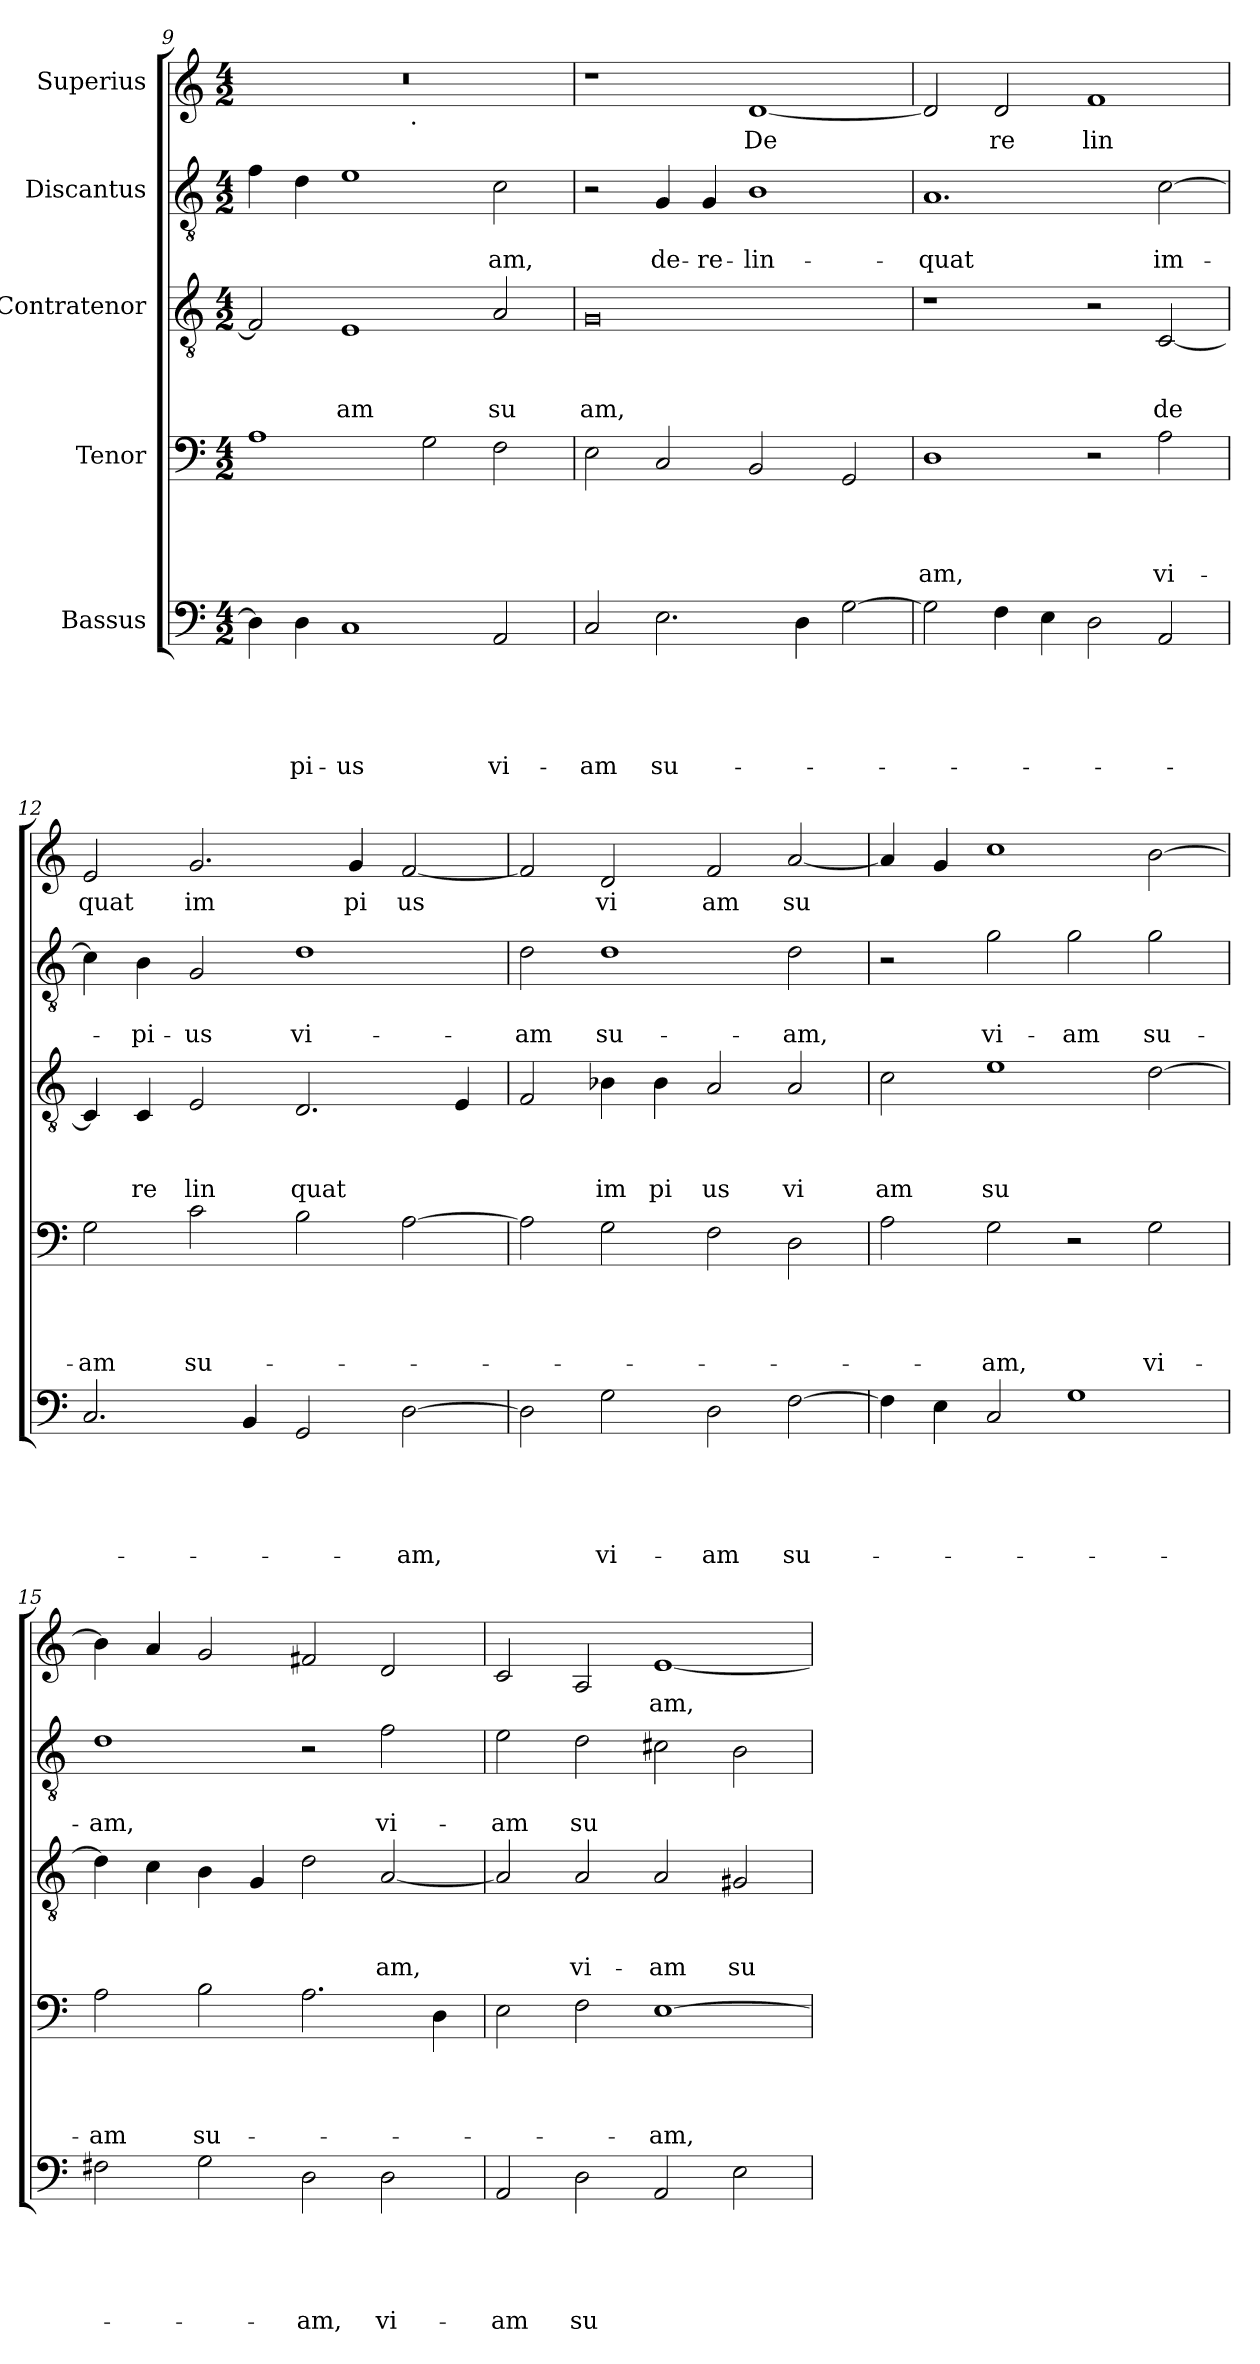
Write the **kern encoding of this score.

**kern	**text	**text	**text	**text	**text	**kern	**text	**text	**text	**text	**kern	**text	**text	**text	**kern	**text	**text	**kern	**text
*part5	*part5	*part5	*part5	*part5	*part5	*part4	*part4	*part4	*part4	*part4	*part3	*part3	*part3	*part3	*part2	*part2	*part2	*part1	*part1
*staff5	*staff5	*staff5	*staff5	*staff5	*staff5	*staff4	*staff4	*staff4	*staff4	*staff4	*staff3	*staff3	*staff3	*staff3	*staff2	*staff2	*staff2	*staff1	*staff1
*I"Bassus	*	*	*	*	*	*I"Tenor	*	*	*	*	*I"Contratenor	*	*	*	*I"Discantus	*	*	*I"Superius	*
*clefF4	*	*	*	*	*	*clefF4	*	*	*	*	*clefGv2	*	*	*	*clefGv2	*	*	*clefG2	*
*k[]	*	*	*	*	*	*k[]	*	*	*	*	*k[]	*	*	*	*k[]	*	*	*k[]	*
*C:	*	*	*	*	*	*C:	*	*	*	*	*C:	*	*	*	*C:	*	*	*C:	*
*M4/2	*	*	*	*	*	*M4/2	*	*	*	*	*M4/2	*	*	*	*M4/2	*	*	*M4/2	*
=9	=9	=9	=9	=9	=9	=9	=9	=9	=9	=9	=9	=9	=9	=9	=9	=9	=9	=9	=9
*	*	*	*	*	*	*	*	*	*	*	*	*	*	*	*	*	*	*^	*
4D\]	.	.	.	.	.	1A	.	.	.	.	2F/]	.	.	.	4f\	.	.	0r	2ryy	.
!	!	!	!	!	!LO:LY:b	!	!	!	!	!	!	!	!	!	!	!	!	!	!	!
4D\	.	.	.	.	-pi-	.	.	.	.	.	.	.	.	.	4d\	.	.	.	.	.
!	!	!	!	!	!LO:LY:b	!	!	!	!	!	!	!	!	!LO:LY:b	!	!	!	!	!	!
1C	.	.	.	.	-us	.	.	.	.	.	1E	.	.	am	1e	.	.	.	4...ryy	.
!	!	!	!	!	!	!	!	!	!	!	!	!	!	!	!	!	!	!	!LO:TX:b:t=.	!
.	.	.	.	.	.	.	.	.	.	.	.	.	.	.	.	.	.	.	1ryy	.
.	.	.	.	.	.	2G\	.	.	.	.	.	.	.	.	.	.	.	.	.	.
!	!	!	!	!	!LO:LY:b	!	!	!	!	!	!	!	!	!LO:LY:b	!	!	!LO:LY:b	!	!	!
2AA/	.	.	.	.	vi-	2F\	.	.	.	.	2A/	.	.	su	2c\	.	-am,	.	.	.
.	.	.	.	.	.	.	.	.	.	.	.	.	.	.	.	.	.	.	32ryy	.
=10	=10	=10	=10	=10	=10	=10	=10	=10	=10	=10	=10	=10	=10	=10	=10	=10	=10	=10	=10	=10
!	!	!	!	!	!LO:LY:b	!	!	!	!	!	!	!	!	!LO:LY:b	!	!	!	!	!	!
*	*	*	*	*	*	*	*	*	*	*	*	*	*	*	*	*	*	*v	*v	*
2C/	.	.	.	.	-am	2E\	.	.	.	.	0G	.	.	am,	2r	.	.	1r	.
!	!	!	!	!	!LO:LY:b	!	!	!	!	!	!	!	!	!	!	!	!LO:LY:b	!	!
2.E\	.	.	.	.	su-	2C/	.	.	.	.	.	.	.	.	4G/	.	de-	.	.
!	!	!	!	!	!	!	!	!	!	!	!	!	!	!	!	!	!LO:LY:b	!	!
.	.	.	.	.	.	.	.	.	.	.	.	.	.	.	4G/	.	-re-	.	.
!	!	!	!	!	!	!	!	!	!	!	!	!	!	!	!	!	!LO:LY:b	!	!LO:LY:b
.	.	.	.	.	.	2BB/	.	.	.	.	.	.	.	.	1B	.	-lin-	[<1d	De
4D\	.	.	.	.	.	.	.	.	.	.	.	.	.	.	.	.	.	.	.
[>2G\	.	.	.	.	.	2GG/	.	.	.	.	.	.	.	.	.	.	.	.	.
=11	=11	=11	=11	=11	=11	=11	=11	=11	=11	=11	=11	=11	=11	=11	=11	=11	=11	=11	=11
!	!	!	!	!	!	!	!	!	!	!LO:LY:b	!	!	!	!	!	!	!LO:LY:b	!	!
2G\]	.	.	.	.	.	1D	.	.	.	-am,	1r	.	.	.	1.A	.	-quat	2d/]	.
!	!	!	!	!	!	!	!	!	!	!	!	!	!	!	!	!	!	!	!LO:LY:b
4F\	.	.	.	.	.	.	.	.	.	.	.	.	.	.	.	.	.	2d/	re
4E\	.	.	.	.	.	.	.	.	.	.	.	.	.	.	.	.	.	.	.
!	!	!	!	!	!	!	!	!	!	!	!	!	!	!	!	!	!	!	!LO:LY:b
2D\	.	.	.	.	.	2r	.	.	.	.	2r	.	.	.	.	.	.	1f	lin
!	!	!	!	!	!	!	!	!	!	!LO:LY:b	!	!	!	!LO:LY:b	!	!	!LO:LY:b	!	!
2AA/	.	.	.	.	.	2A\	.	.	.	vi-	[<2C/	.	.	de	[>2c\	.	im-	.	.
=12	=12	=12	=12	=12	=12	=12	=12	=12	=12	=12	=12	=12	=12	=12	=12	=12	=12	=12	=12
!	!	!	!	!	!	!	!	!	!	!LO:LY:b	!	!	!	!	!	!	!	!	!LO:LY:b
2.C/	.	.	.	.	.	2G\	.	.	.	-am	4C/]	.	.	.	4c\]	.	.	2e/	quat
!	!	!	!	!	!	!	!	!	!	!	!	!	!	!LO:LY:b	!	!	!LO:LY:b	!	!
.	.	.	.	.	.	.	.	.	.	.	4C/	.	.	re	4B\	.	-pi-	.	.
!	!	!	!	!	!	!	!	!	!	!LO:LY:b	!	!	!	!LO:LY:b	!	!	!LO:LY:b	!	!LO:LY:b
.	.	.	.	.	.	2c\	.	.	.	su-	2E/	.	.	lin	2G/	.	-us	2.g/	im
4BB/	.	.	.	.	.	.	.	.	.	.	.	.	.	.	.	.	.	.	.
!	!	!	!	!	!	!	!	!	!	!	!	!	!	!LO:LY:b	!	!	!LO:LY:b	!	!
2GG/	.	.	.	.	.	2B\	.	.	.	.	2.D/	.	.	quat	1d	.	vi-	.	.
!	!	!	!	!	!	!	!	!	!	!	!	!	!	!	!	!	!	!	!LO:LY:b
.	.	.	.	.	.	.	.	.	.	.	.	.	.	.	.	.	.	4g/	pi
!	!	!	!	!	!LO:LY:b	!	!	!	!	!	!	!	!	!	!	!	!	!	!LO:LY:b
[>2D\	.	.	.	.	-am,	[>2A\	.	.	.	.	.	.	.	.	.	.	.	[<2f/	us
.	.	.	.	.	.	.	.	.	.	.	4E/	.	.	.	.	.	.	.	.
=13	=13	=13	=13	=13	=13	=13	=13	=13	=13	=13	=13	=13	=13	=13	=13	=13	=13	=13	=13
!	!	!	!	!	!	!	!	!	!	!	!	!	!	!	!	!	!LO:LY:b	!	!
2D\]	.	.	.	.	.	2A\]	.	.	.	.	2F/	.	.	.	2d\	.	-am	2f/]	.
!	!	!	!	!	!LO:LY:b	!	!	!	!	!	!	!	!	!LO:LY:b	!	!	!LO:LY:b	!	!LO:LY:b
2G\	.	.	.	.	vi-	2G\	.	.	.	.	4B-X\	.	.	im	1d	.	su-	2d/	vi
!	!	!	!	!	!	!	!	!	!	!	!	!	!	!LO:LY:b	!	!	!	!	!
.	.	.	.	.	.	.	.	.	.	.	4B-\	.	.	pi	.	.	.	.	.
!	!	!	!	!	!LO:LY:b	!	!	!	!	!	!	!	!	!LO:LY:b	!	!	!	!	!LO:LY:b
2D\	.	.	.	.	-am	2F\	.	.	.	.	2A/	.	.	us	.	.	.	2f/	am
!	!	!	!	!	!LO:LY:b	!	!	!	!	!	!	!	!	!LO:LY:b	!	!	!LO:LY:b	!	!LO:LY:b
[>2F\	.	.	.	.	su-	2D\	.	.	.	.	2A/	.	.	vi	2d\	.	-am,	[<2a/	su
=14	=14	=14	=14	=14	=14	=14	=14	=14	=14	=14	=14	=14	=14	=14	=14	=14	=14	=14	=14
!	!	!	!	!	!	!	!	!	!	!	!	!	!	!LO:LY:b	!	!	!	!	!
4F\]	.	.	.	.	.	2A\	.	.	.	.	2c\	.	.	am	2r	.	.	4a/]	.
4E\	.	.	.	.	.	.	.	.	.	.	.	.	.	.	.	.	.	4g/	.
!	!	!	!	!	!	!	!	!	!	!LO:LY:b	!	!	!	!LO:LY:b	!	!	!LO:LY:b	!	!
2C/	.	.	.	.	.	2G\	.	.	.	-am,	1e	.	.	su	2g\	.	vi-	1cc	.
!	!	!	!	!	!	!	!	!	!	!	!	!	!	!	!	!	!LO:LY:b	!	!
1G	.	.	.	.	.	2r	.	.	.	.	.	.	.	.	2g\	.	-am	.	.
!	!	!	!	!	!	!	!	!	!	!LO:LY:b	!	!	!	!	!	!	!LO:LY:b	!	!
.	.	.	.	.	.	2G\	.	.	.	vi-	[>2d\	.	.	.	2g\	.	su-	[>2b\	.
=15	=15	=15	=15	=15	=15	=15	=15	=15	=15	=15	=15	=15	=15	=15	=15	=15	=15	=15	=15
!	!	!	!	!	!	!	!	!	!	!LO:LY:b	!	!	!	!	!	!	!LO:LY:b	!	!
2F#X\	.	.	.	.	.	2A\	.	.	.	-am	4d\]	.	.	.	1d	.	-am,	4b\]	.
.	.	.	.	.	.	.	.	.	.	.	4c\	.	.	.	.	.	.	4a/	.
!	!	!	!	!	!	!	!	!	!	!LO:LY:b	!	!	!	!	!	!	!	!	!
2G\	.	.	.	.	.	2B\	.	.	.	su-	4B\	.	.	.	.	.	.	2g/	.
.	.	.	.	.	.	.	.	.	.	.	4G/	.	.	.	.	.	.	.	.
!	!	!	!	!	!LO:LY:b	!	!	!	!	!	!	!	!	!	!	!	!	!	!
2D\	.	.	.	.	-am,	2.A\	.	.	.	.	2d\	.	.	.	2r	.	.	2f#X/	.
!	!	!	!	!	!LO:LY:b	!	!	!	!	!	!	!	!	!LO:LY:b	!	!	!LO:LY:b	!	!
2D\	.	.	.	.	vi-	.	.	.	.	.	[<2A/	.	.	am,	2f\	.	vi-	2d/	.
.	.	.	.	.	.	4D\	.	.	.	.	.	.	.	.	.	.	.	.	.
!!LO:LB:g=z
=16	=16	=16	=16	=16	=16	=16	=16	=16	=16	=16	=16	=16	=16	=16	=16	=16	=16	=16	=16
!	!	!	!	!	!LO:LY:b	!	!	!	!	!	!	!	!	!	!	!	!LO:LY:b	!	!
2AA/	.	.	.	.	-am	2E\	.	.	.	.	2A/]	.	.	.	2e\	.	-am	2c/	.
!	!	!	!	!	!LO:LY:b	!	!	!	!	!	!	!	!	!LO:LY:b	!	!	!LO:LY:b	!	!
2D\	.	.	.	.	su	2F\	.	.	.	.	2A/	.	.	vi-	2d\	.	su	2A/	.
!	!	!	!	!	!	!	!	!	!	!LO:LY:b	!	!	!	!LO:LY:b	!	!	!	!	!LO:LY:b
2AA/	.	.	.	.	.	[>1E	.	.	.	-am,	2A/	.	.	-am	2c#X\	.	.	[<1e	am,
!	!	!	!	!	!	!	!	!	!	!	!	!	!	!LO:LY:b	!	!	!	!	!
2E\	.	.	.	.	.	.	.	.	.	.	2G#X/	.	.	su-	2B\	.	.	.	.
=	=	=	=	=	=	=	=	=	=	=	=	=	=	=	=	=	=	=	=
*-	*-	*-	*-	*-	*-	*-	*-	*-	*-	*-	*-	*-	*-	*-	*-	*-	*-	*-	*-
